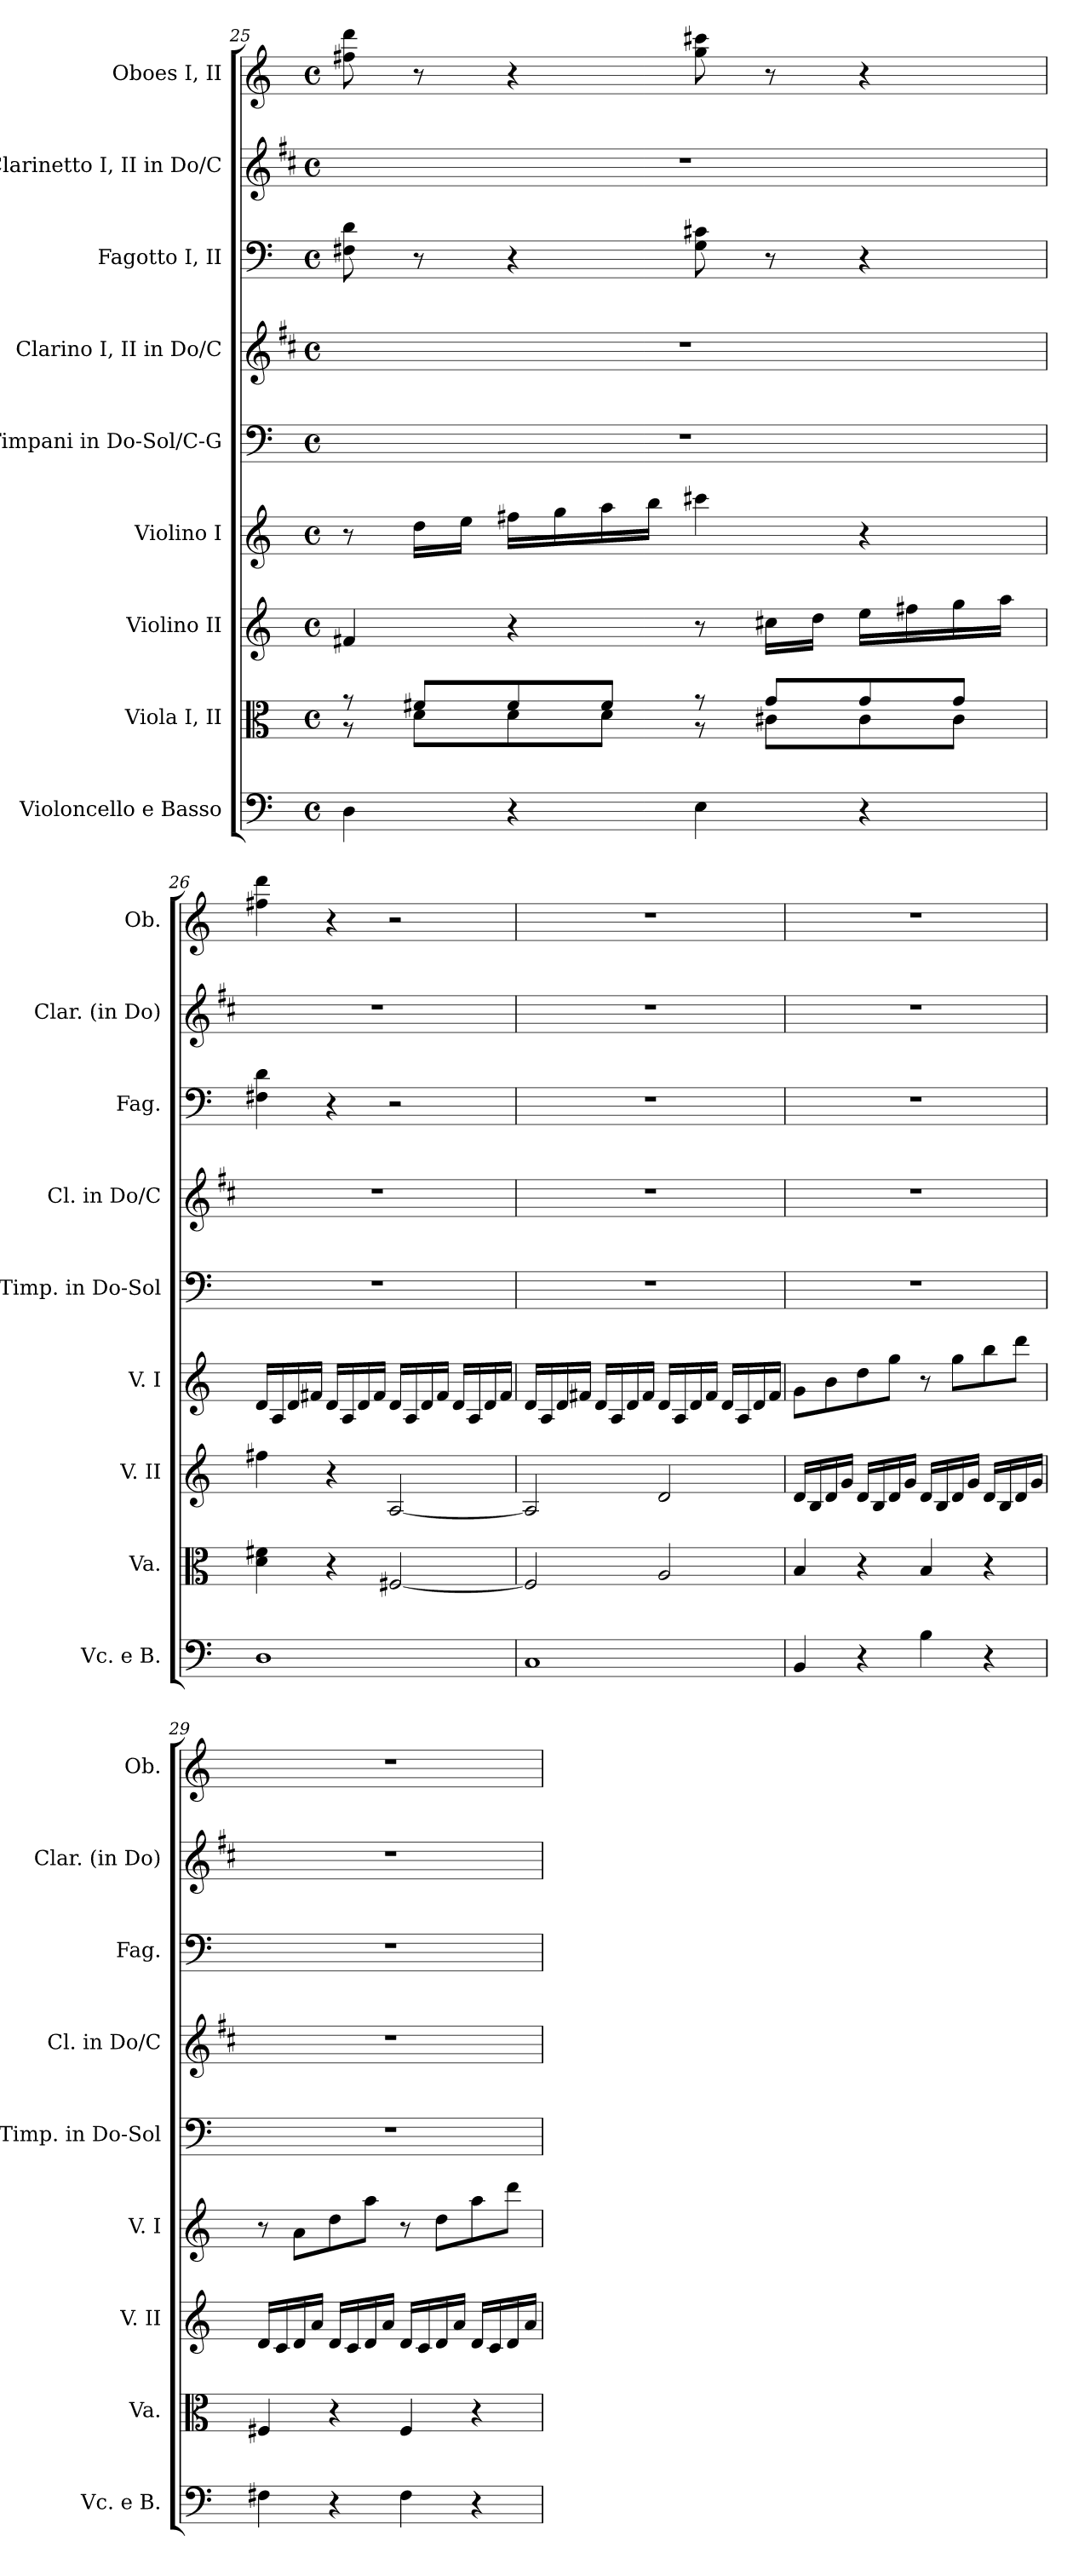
**kern	**kern	**kern	**kern	**kern	**kern	**kern	**kern	**kern
*part9	*part8	*part7	*part6	*part5	*part4	*part3	*part2	*part1
*staff9	*staff8	*staff7	*staff6	*staff5	*staff4	*staff3	*staff2	*staff1
*I"Violoncello e Basso	*I"Viola I, II	*I"Violino II	*I"Violino I	*I"Timpani in Do-Sol/C-G	*I"Clarino I, II in Do/C	*I"Fagotto I, II	*I"Clarinetto I, II in Do/C	*I"Oboes I, II
*I'Vc. e B.	*I'Va.	*I'V. II	*I'V. I	*I'Timp. in Do-Sol	*I'Cl. in Do/C	*I'Fag.	*I'Clar. (in Do)	*I'Ob.
*clefF4	*clefC3	*clefG2	*clefG2	*clefF4	*clefG2	*clefF4	*clefG2	*clefG2
*	*	*	*	*	*ITrd1c2	*	*ITrd1c2	*
*k[]	*k[]	*k[]	*k[]	*k[]	*k[]	*k[]	*k[]	*k[]
*M4/4	*M4/4	*M4/4	*M4/4	*M4/4	*M4/4	*M4/4	*M4/4	*M4/4
*met(c)	*met(c)	*met(c)	*met(c)	*met(c)	*met(c)	*met(c)	*met(c)	*met(c)
=25	=25	=25	=25	=25	=25	=25	=25	=25
*	*^	*	*	*	*	*	*	*
4Di\	8r	8r	4f#Xi/	8r	1r	1r	8F#Xi\ 8di\	1r	8ff#Xi\ 8dddi\
.	8f#Xi/L	8di\L	.	16ddi\LL	.	.	8r	.	8r
.	.	.	.	16ee\JJ	.	.	.	.	.
4r	8f#i/	8di\	4r	16ff#Xi\LL	.	.	4r	.	4r
.	.	.	.	16gg\	.	.	.	.	.
.	8f#i/J	8di\J	.	16aai\	.	.	.	.	.
.	.	.	.	16bb\JJ	.	.	.	.	.
4Ei\	8r	8r	8r	4ccc#Xi\	.	.	8Gi\ 8c#Xi\	.	8ggi\ 8ccc#Xi\
.	8gi/L	8c#Xi\L	16cc#Xi\LL	.	.	.	8r	.	8r
.	.	.	16dd\JJ	.	.	.	.	.	.
4r	8gi/	8c#i\	16eei\LL	4r	.	.	4r	.	4r
.	.	.	16ff#X\	.	.	.	.	.	.
.	8gi/J	8c#i\J	16ggi\	.	.	.	.	.	.
.	.	.	16aai\JJ	.	.	.	.	.	.
*	*v	*v	*	*	*	*	*	*	*
=26	=26	=26	=26	=26	=26	=26	=26	=26
1Di	4di\ 4f#Xi\	4ff#Xi\	16di/LL	1r	1r	4F#Xi\ 4di\	1r	4ff#Xi\ 4dddi\
.	.	.	16Ai/	.	.	.	.	.
.	.	.	16di/	.	.	.	.	.
.	.	.	16f#Xi/JJ	.	.	.	.	.
.	4r	4r	16di/LL	.	.	4r	.	4r
.	.	.	16Ai/	.	.	.	.	.
.	.	.	16di/	.	.	.	.	.
.	.	.	16f#i/JJ	.	.	.	.	.
.	[2F#Xi/	[2Ai/	16di/LL	.	.	2r	.	2r
.	.	.	16Ai/	.	.	.	.	.
.	.	.	16di/	.	.	.	.	.
.	.	.	16f#i/JJ	.	.	.	.	.
.	.	.	16di/LL	.	.	.	.	.
.	.	.	16Ai/	.	.	.	.	.
.	.	.	16di/	.	.	.	.	.
.	.	.	16f#i/JJ	.	.	.	.	.
=27	=27	=27	=27	=27	=27	=27	=27	=27
1Ci	2F#i/]	2Ai/]	16di/LL	1r	1r	1r	1r	1r
.	.	.	16Ai/	.	.	.	.	.
.	.	.	16di/	.	.	.	.	.
.	.	.	16f#Xi/JJ	.	.	.	.	.
.	.	.	16di/LL	.	.	.	.	.
.	.	.	16Ai/	.	.	.	.	.
.	.	.	16di/	.	.	.	.	.
.	.	.	16f#i/JJ	.	.	.	.	.
.	2Ai/	2di/	16di/LL	.	.	.	.	.
.	.	.	16Ai/	.	.	.	.	.
.	.	.	16di/	.	.	.	.	.
.	.	.	16f#i/JJ	.	.	.	.	.
.	.	.	16di/LL	.	.	.	.	.
.	.	.	16Ai/	.	.	.	.	.
.	.	.	16di/	.	.	.	.	.
.	.	.	16f#i/JJ	.	.	.	.	.
=28	=28	=28	=28	=28	=28	=28	=28	=28
4BBi/	4Bi/	16di/LL	8gi\L	1r	1r	1r	1r	1r
.	.	16Bi/	.	.	.	.	.	.
.	.	16di/	8bi\	.	.	.	.	.
.	.	16gi/JJ	.	.	.	.	.	.
4r	4r	16di/LL	8ddi\	.	.	.	.	.
.	.	16Bi/	.	.	.	.	.	.
.	.	16di/	8ggi\J	.	.	.	.	.
.	.	16gi/JJ	.	.	.	.	.	.
4Bi\	4Bi/	16di/LL	8r	.	.	.	.	.
.	.	16Bi/	.	.	.	.	.	.
.	.	16di/	8ggi\L	.	.	.	.	.
.	.	16gi/JJ	.	.	.	.	.	.
4r	4r	16di/LL	8bbi\	.	.	.	.	.
.	.	16Bi/	.	.	.	.	.	.
.	.	16di/	8dddi\J	.	.	.	.	.
.	.	16gi/JJ	.	.	.	.	.	.
=29	=29	=29	=29	=29	=29	=29	=29	=29
4F#Xi\	4F#Xi/	16di/LL	8r	1r	1r	1r	1r	1r
.	.	16ci/	.	.	.	.	.	.
.	.	16di/	8ai\L	.	.	.	.	.
.	.	16ai/JJ	.	.	.	.	.	.
4r	4r	16di/LL	8ddi\	.	.	.	.	.
.	.	16ci/	.	.	.	.	.	.
.	.	16di/	8aai\J	.	.	.	.	.
.	.	16ai/JJ	.	.	.	.	.	.
4F#i\	4F#i/	16di/LL	8r	.	.	.	.	.
.	.	16ci/	.	.	.	.	.	.
.	.	16di/	8ddi\L	.	.	.	.	.
.	.	16ai/JJ	.	.	.	.	.	.
4r	4r	16di/LL	8aai\	.	.	.	.	.
.	.	16ci/	.	.	.	.	.	.
.	.	16di/	8dddi\J	.	.	.	.	.
.	.	16ai/JJ	.	.	.	.	.	.
=	=	=	=	=	=	=	=	=
*-	*-	*-	*-	*-	*-	*-	*-	*-
